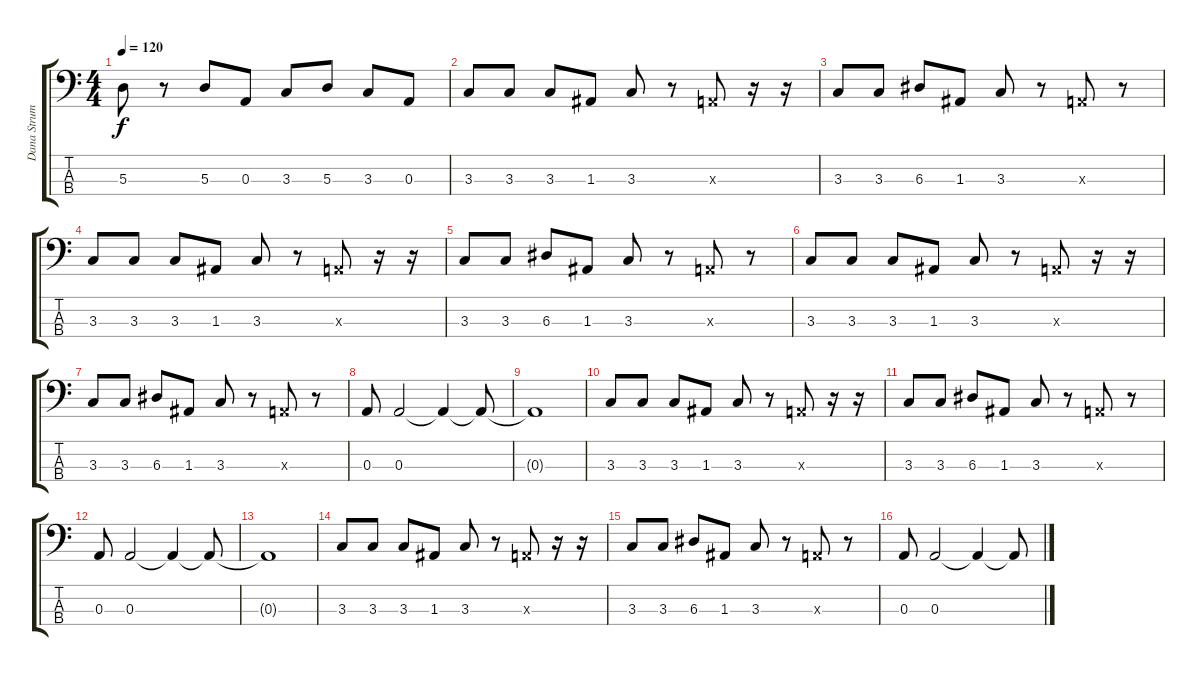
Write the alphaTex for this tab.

\track ("Dana Strum" "Dana Strum") {instrument slapbass1}
\staff {score tabs}
\tuning (G2 D2 A1 E1) {hide}
\ts (4 4)
\tempo 120
\clef f4
\ks c
5.3.8{dy f} r.8 5.3.8 0.3.8 3.3.8 5.3.8 3.3.8 0.3.8 |
3.3.8 3.3.8 3.3.8 1.3.8 3.3.8 r.8 0.3{x}.8 r.16 r.16 |
3.3.8 3.3.8 6.3.8 1.3.8 3.3.8 r.8 0.3{x}.8 r.8 |
3.3.8 3.3.8 3.3.8 1.3.8 3.3.8 r.8 0.3{x}.8 r.16 r.16 |
3.3.8 3.3.8 6.3.8 1.3.8 3.3.8 r.8 0.3{x}.8 r.8 |
3.3.8 3.3.8 3.3.8 1.3.8 3.3.8 r.8 0.3{x}.8 r.16 r.16 |
3.3.8 3.3.8 6.3.8 1.3.8 3.3.8 r.8 0.3{x}.8 r.8 |
0.3.8 0.3.2 0.3{t}.4 0.3{t}.8 |
0.3{t}.1 |
3.3.8 3.3.8 3.3.8 1.3.8 3.3.8 r.8 0.3{x}.8 r.16 r.16 |
3.3.8 3.3.8 6.3.8 1.3.8 3.3.8 r.8 0.3{x}.8 r.8 |
0.3.8 0.3.2 0.3{t}.4 0.3{t}.8 |
0.3{t}.1 |
3.3.8 3.3.8 3.3.8 1.3.8 3.3.8 r.8 0.3{x}.8 r.16 r.16 |
3.3.8 3.3.8 6.3.8 1.3.8 3.3.8 r.8 0.3{x}.8 r.8 |
0.3.8 0.3.2 0.3{t}.4 0.3{t}.8
